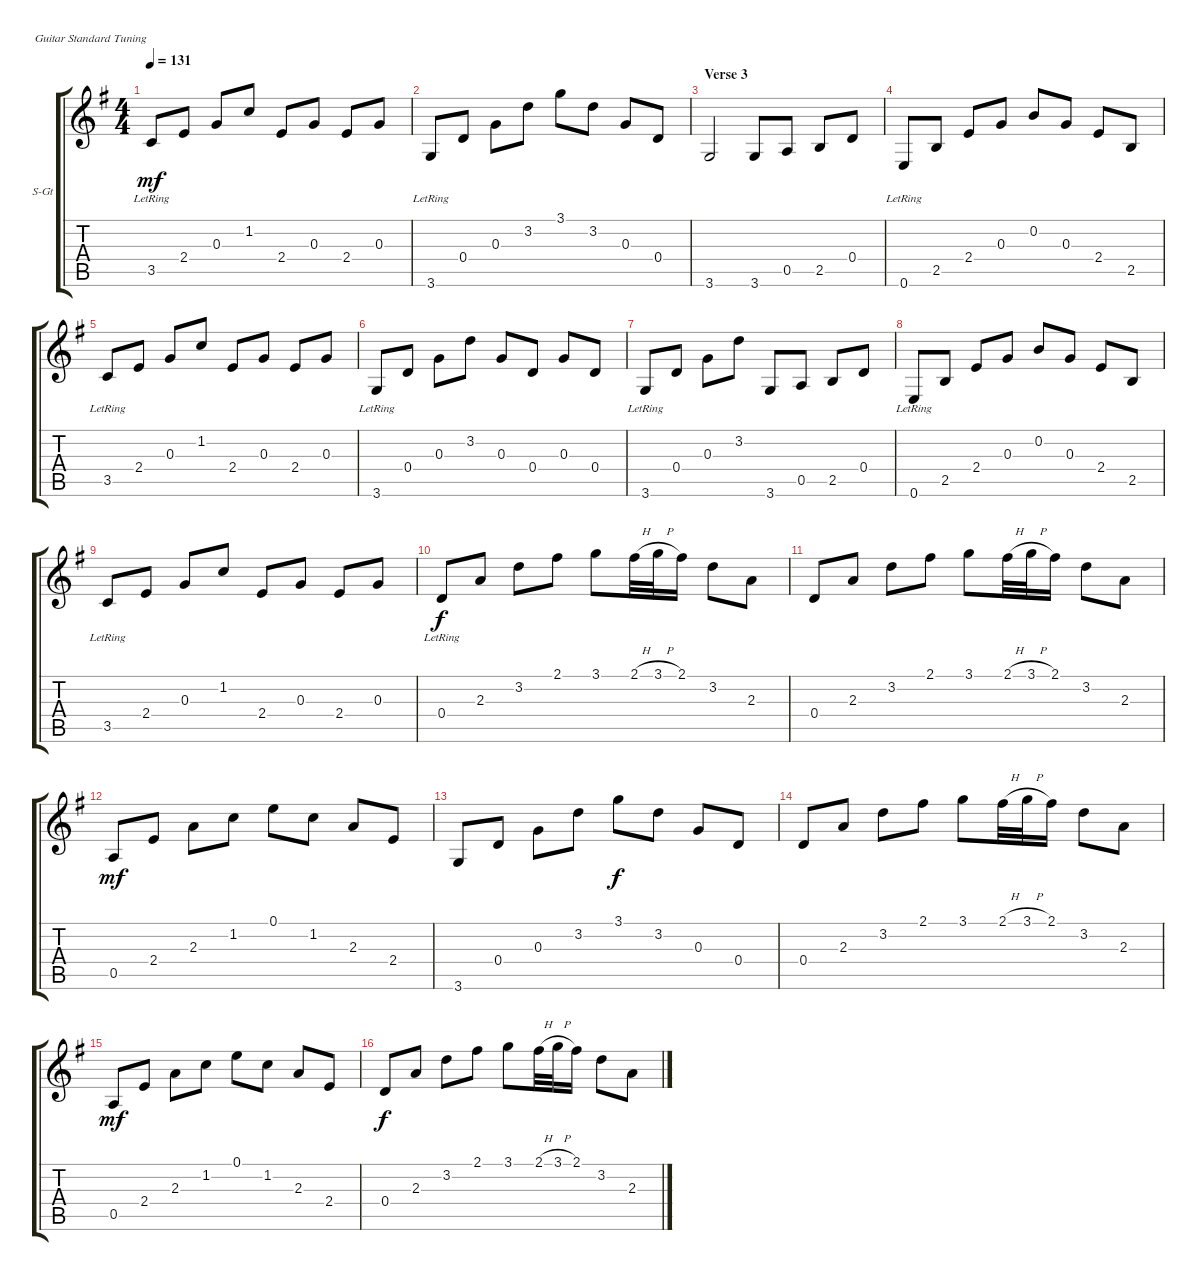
\bracketExtendMode groupsimilarinstruments
\firstSystemTrackNameOrientation horizontal
\otherSystemsTrackNameOrientation horizontal
\track ("Guitar" "S-Gt") {instrument acousticguitarsteel}
\staff {score tabs}
\tuning (E4 B3 G3 D3 A2 E2)
\ts (4 4)
\tempo 131
\clef g2
\ks g
3.5{lr}.8{dy mf} 2.4.8 0.3.8 1.2.8 2.4.8 0.3.8 2.4.8 0.3.8 |
3.6{lr}.8 0.4.8 0.3.8 3.2.8 3.1.8 3.2.8 0.3.8 0.4.8 |
\section ("" "Verse 3")
3.6.2 3.6.8 0.5.8 2.5.8 0.4.8 |
0.6{lr}.8 2.5.8 2.4.8 0.3.8 0.2.8 0.3.8 2.4.8 2.5.8 |
3.5{lr}.8 2.4.8 0.3.8 1.2.8 2.4.8 0.3.8 2.4.8 0.3.8 |
3.6{lr}.8 0.4.8 0.3.8 3.2.8 0.3.8 0.4.8 0.3.8 0.4.8 |
3.6{lr}.8 0.4.8 0.3.8 3.2.8 3.6.8 0.5.8 2.5.8 0.4.8 |
0.6{lr}.8 2.5.8 2.4.8 0.3.8 0.2.8 0.3.8 2.4.8 2.5.8 |
3.5{lr}.8 2.4.8 0.3.8 1.2.8 2.4.8 0.3.8 2.4.8 0.3.8 |
0.4{lr}.8{dy f} 2.3.8 3.2.8 2.1.8 3.1.8 2.1{h}.32 3.1{h}.32 2.1.16 3.2.8 2.3.8 |
0.4.8 2.3.8 3.2.8 2.1.8 3.1.8 2.1{h}.32 3.1{h}.32 2.1.16 3.2.8 2.3.8 |
0.5.8{dy mf} 2.4.8 2.3.8 1.2.8 0.1.8 1.2.8 2.3.8 2.4.8 |
3.6.8 0.4.8 0.3.8 3.2.8 3.1.8{dy f} 3.2.8 0.3.8 0.4.8 |
0.4.8 2.3.8 3.2.8 2.1.8 3.1.8 2.1{h}.32 3.1{h}.32 2.1.16 3.2.8 2.3.8 |
0.5.8{dy mf} 2.4.8 2.3.8 1.2.8 0.1.8 1.2.8 2.3.8 2.4.8 |
0.4.8{dy f} 2.3.8 3.2.8 2.1.8 3.1.8 2.1{h}.32 3.1{h}.32 2.1.16 3.2.8 2.3.8
